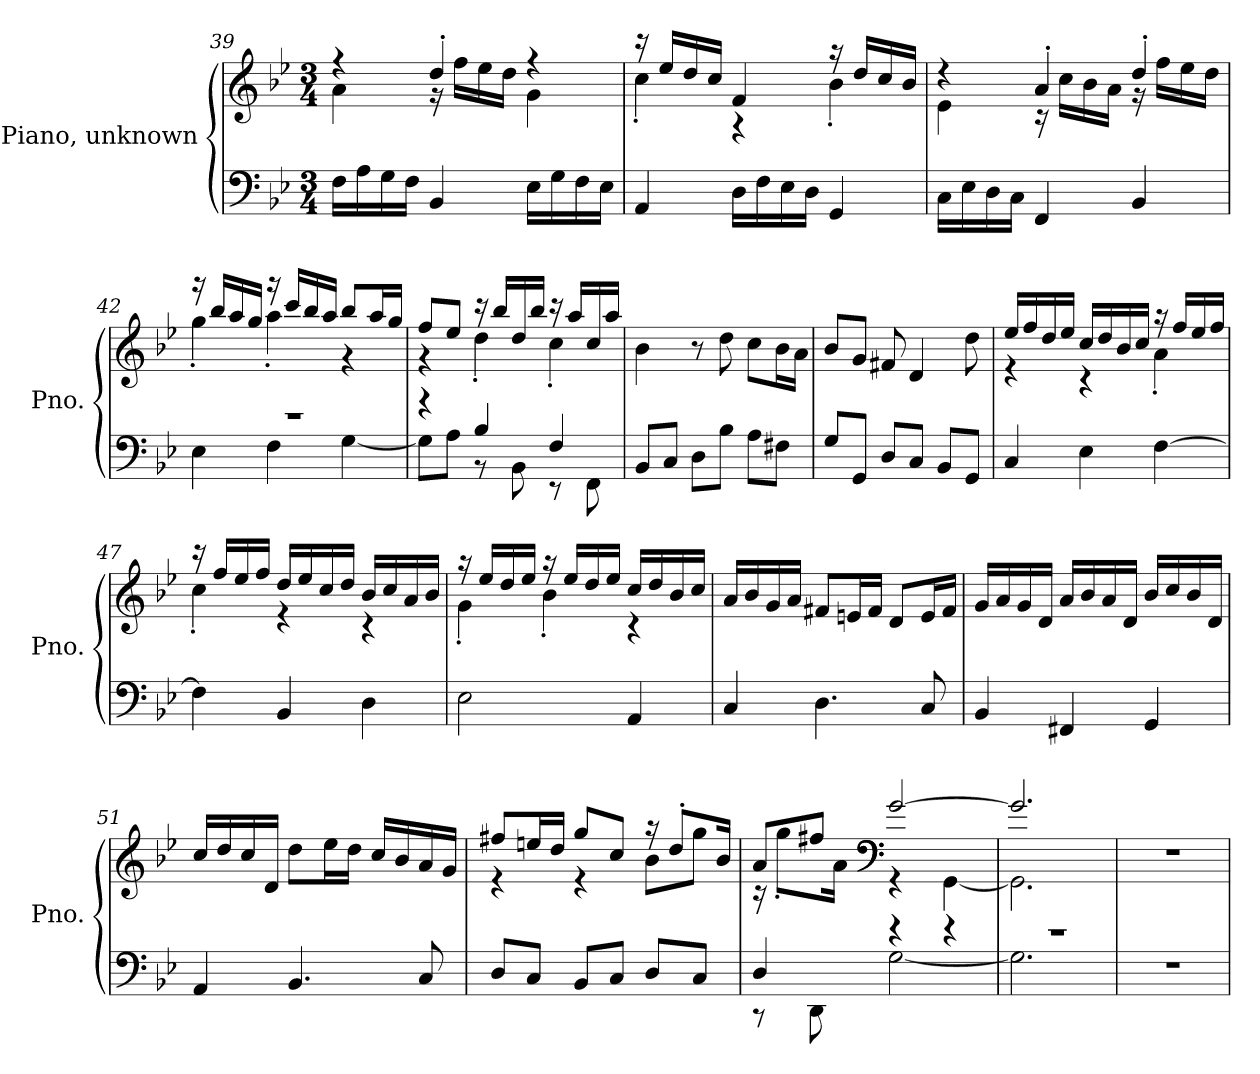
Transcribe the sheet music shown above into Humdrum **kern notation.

**kern	**kern
*part1	*part1
*staff2	*staff1
*I"Piano, unknown	*
*I'Pno.	*
*clefF4	*clefG2
*k[b-e-]	*k[b-e-]
*M3/4	*M3/4
=39	=39
*	*^
16F\LL	4r	4a\
16A\	.	.
16G\	.	.
16F\JJ	.	.
4BB-/	4dd'/	16r
.	.	16ff\LL
.	.	16ee-\
.	.	16dd\JJ
16E-\LL	4r	4g\
16G\	.	.
16F\	.	.
16E-\JJ	.	.
=40	=40	=40
4AA/	16r	4cc'\
.	16ee-/LL	.
.	16dd/	.
.	16cc/JJ	.
16D\LL	4f/	4r
16F\	.	.
16E-\	.	.
16D\JJ	.	.
4GG/	16r	4b-'\
.	16dd/LL	.
.	16cc/	.
.	16b-/JJ	.
!!LO:LB:g=z	!!
=41	=41	=41
16C\LL	4r	4e-\
16E-\	.	.
16D\	.	.
16C\JJ	.	.
4FF/	4a'/	16r
.	.	16cc\LL
.	.	16b-\
.	.	16a\JJ
4BB-/	4dd'/	16r
.	.	16ff\LL
.	.	16ee-\
.	.	16dd\JJ
=42	=42	=42
*^	*	*
2.r	4E-\	16r	4gg'\
.	.	16bb-/LL	.
.	.	16aa/	.
.	.	16gg/JJ	.
.	4F\	16r	4aa'\
.	.	16ccc/LL	.
.	.	16bb-/	.
.	.	16aa/JJ	.
.	[4G\	8bb-/L	4r
.	.	16aa/L	.
.	.	16gg/JJ	.
=43	=43	=43	=43
4r	8G\L]	8ff/L	4r
.	8A\J	8ee-/J	.
4B-/	8r	16r	4dd'\
.	.	16bb-/LL	.
.	8BB-\	16dd/	.
.	.	16bb-/JJ	.
4F/	8r	16r	4cc'\
.	.	16aa/LL	.
.	8FF\	16cc/	.
.	.	16aa/JJ	.
*v	*v	*	*
*	*v	*v
!!LO:LB:g=z
=44	=44
8BB-/L	4b-\
8C/J	.
8D\L	8r
8B-\J	8dd\
8A\L	8cc\L
8F#X\J	16b-\L
.	16a\JJ
=45	=45
8G/L	8b-/L
8GG/J	8g/J
8D/L	8f#X/
8C/J	4d/
8BB-/L	.
8GG/J	8dd\
=46	=46
*	*^
4C/	16ee-/LL	4r
.	16ff/	.
.	16dd/	.
.	16ee-/JJ	.
4E-\	16cc/LL	4r
.	16dd/	.
.	16b-/	.
.	16cc/JJ	.
[4F\	16r	4a'\
.	16ff/LL	.
.	16ee-/	.
.	16ff/JJ	.
=47	=47	=47
4F\]	16r	4cc'\
.	16ff/LL	.
.	16ee-/	.
.	16ff/JJ	.
4BB-/	16dd/LL	4r
.	16ee-/	.
.	16cc/	.
.	16dd/JJ	.
4D\	16b-/LL	4r
.	16cc/	.
.	16a/	.
.	16b-/JJ	.
!!LO:LB:g=z	!!
=48	=48	=48
2E-\	16r	4g'\
.	16ee-/LL	.
.	16dd/	.
.	16ee-/JJ	.
.	16r	4b-'\
.	16ee-/LL	.
.	16dd/	.
.	16ee-/JJ	.
4AA/	16cc/LL	4r
.	16dd/	.
.	16b-/	.
.	16cc/JJ	.
*	*v	*v
=49	=49
4C/	16a/LL
.	16b-/
.	16g/
.	16a/JJ
4.D\	8f#X/L
.	16en/L
.	16f#/JJ
.	8d/L
8C/	16e/L
.	16f#/JJ
=50	=50
4BB-/	16g/LL
.	16a/
.	16g/
.	16d/JJ
4FF#X/	16a/LL
.	16b-/
.	16a/
.	16d/JJ
4GG/	16b-/LL
.	16cc/
.	16b-/
.	16d/JJ
!!LO:LB:g=z
=51	=51
4AA/	16cc/LL
.	16dd/
.	16cc/
.	16d/JJ
4.BB-/	8dd\L
.	16ee-\L
.	16dd\JJ
.	16cc/LL
.	16b-/
8C/	16a/
.	16g/JJ
=52	=52
*	*^
8D/L	8ff#X/L	4r
8C/J	16een/L	.
.	16dd/JJ	.
8BB-/L	8gg/L	4r
8C/J	8cc/J	.
8D/L	16r	8b-\L
.	8dd'/L	.
8C/J	.	8gg\J
.	16b-/Jk	.
=53	=53	=53
*^	*	*
4D/	8r	8a/L	16r
.	.	.	8gg'\L
.	8DD\	8ff#X/J	.
.	.	.	16a\Jk
*	*	*clefF4	*
4r	[2G\	[2g/	4r
4r	.	.	[4GG\
=54	=54	=54	=54
2.r	2.G\]	2.g/]	2.GG\]
*v	*v	*	*
*	*v	*v
=55	=55
2.r	2.r
=	=
*-	*-
